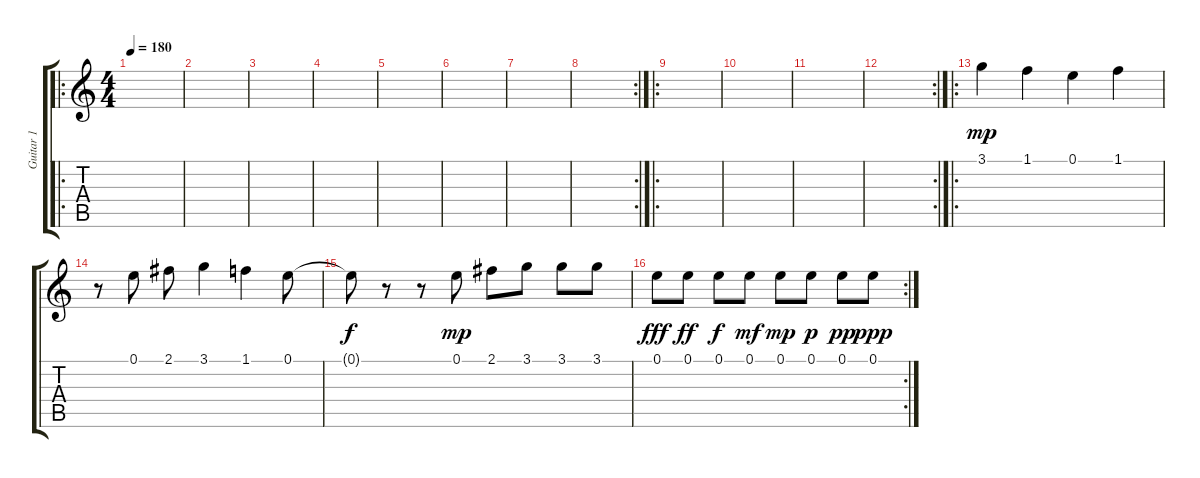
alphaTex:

\track ("Guitar 1" "Guitar 1") {instrument electricguitarjazz}
\staff {score tabs}
\tuning (E4 B3 G3 D3 A2 E2) {hide}
\ro
\ts (4 4)
\tempo 180
\clef g2
\ks c
|
|
|
|
|
|
|
\rc 2
|
\ro
|
|
|
\rc 2
|
\ro
3.1.4{dy mp} 1.1.4 0.1.4 1.1.4 |
r.8 0.1.8 2.1.8 3.1.4 1.1.4 0.1.8 |
0.1{t}.8{dy f} r.8 r.8 0.1.8{dy mp} 2.1.8 3.1.8 3.1.8 3.1.8 |
\rc 2
0.1.8{dy fff} 0.1.8{dy ff} 0.1.8{dy f} 0.1.8{dy mf} 0.1.8{dy mp} 0.1.8{dy p} 0.1.8{dy pp} 0.1.8{dy ppp}
